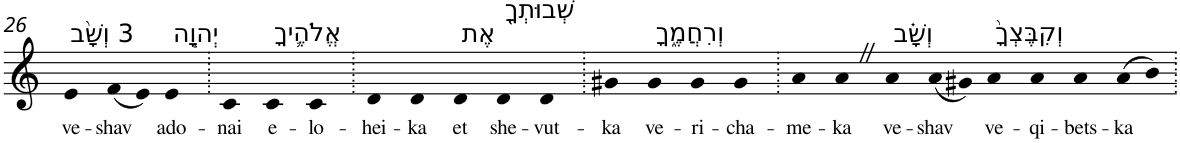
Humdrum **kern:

**kern	**text
*part1	*part1
*staff1	*staff1
*I"Piano	*
*I'Pno	*
!!LO:PB:g=z
*clefG2	*
*k[]	*
=26	=26
!LO:TX:a:t=3 וְשָׁ֨ב	!
!	!LO:LY:b
4e	ve-
!	!LO:LY:b
(8f	-shav
8e)	.
!LO:TX:a:t=יְהוָ֧ה	!
!	!LO:LY:b
4e	ado-
=27.	=27.
!	!LO:LY:b
4c	-nai
!LO:TX:a:t=אֱלֹהֶ֛יךָ	!
!	!LO:LY:b
4c	e-
!	!LO:LY:b
4c	-lo-
=28.	=28.
!	!LO:LY:b
4d	-hei-
!	!LO:LY:b
4d	-ka
!LO:TX:a:t=אֶת	!
!	!LO:LY:b
4d	et
!LO:TX:a:t=שְׁבוּתְךָ֖	!
!	!LO:LY:b
4d	she-
!	!LO:LY:b
4d	-vut-
=29.	=29.
!	!LO:LY:b
4g#X	-ka
!LO:TX:a:t=וְרִחֲמֶ֑ךָ	!
!	!LO:LY:b
4g#	ve-
!	!LO:LY:b
4g#	-ri-
!	!LO:LY:b
4g#	-cha-
=30.	=30.
!	!LO:LY:b
4a	-me-
!	!LO:LY:b
4aZ	-ka
!LO:TX:a:t=וְשָׁ֗ב	!
!	!LO:LY:b
4a	ve-
!	!LO:LY:b
(8a	-shav
8g#X)	.
!LO:TX:a:t=וְקִבֶּצְךָ֙	!
!	!LO:LY:b
4a	ve-
!	!LO:LY:b
4a	-qi-
!	!LO:LY:b
4a	-bets-
!	!LO:LY:b
(8a	-ka
8b)	.
=.	=.
*-	*-
